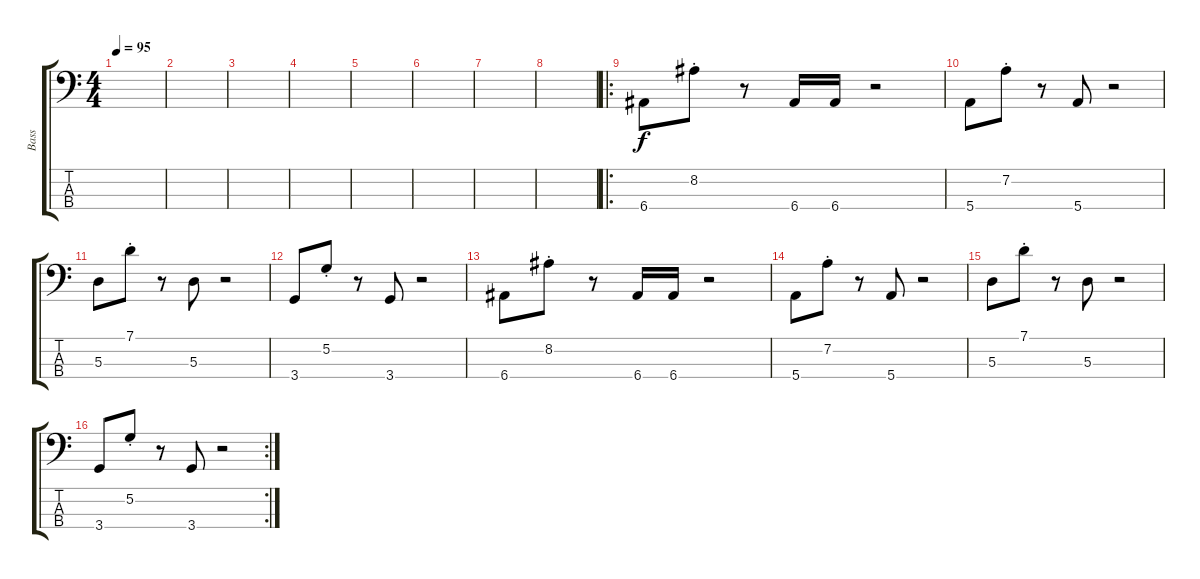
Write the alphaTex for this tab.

\track ("Bass" "Bass") {instrument slapbass1}
\staff {score tabs}
\tuning (G2 D2 A1 E1) {hide}
\ts (4 4)
\tempo 95
\clef f4
\ks c
|
|
|
|
|
|
|
|
\ro
6.4.8 8.2{st}.8 r.8 6.4.16 6.4.16 r.2 |
5.4.8 7.2{st}.8 r.8 5.4.8 r.2 |
5.3.8 7.1{st}.8 r.8 5.3.8 r.2 |
3.4.8 5.2{st}.8 r.8 3.4.8 r.2 |
6.4.8 8.2{st}.8 r.8 6.4.16 6.4.16 r.2 |
5.4.8 7.2{st}.8 r.8 5.4.8 r.2 |
5.3.8 7.1{st}.8 r.8 5.3.8 r.2 |
\rc 2
3.4.8 5.2{st}.8 r.8 3.4.8 r.2
